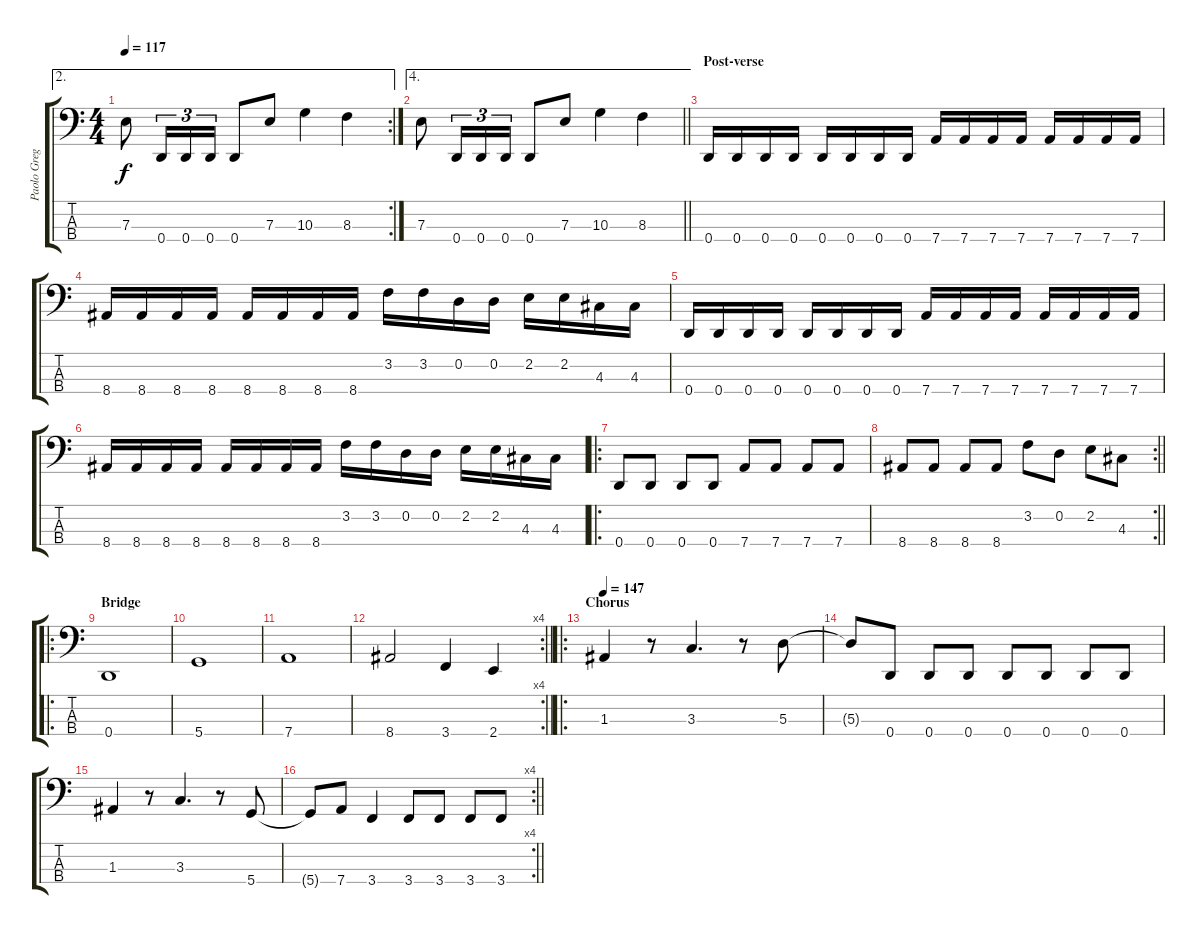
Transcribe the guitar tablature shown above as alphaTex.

\track ("Paolo Gregoletto" "Paolo Greg") {instrument electricbassfinger}
\staff {score tabs}
\tuning (G2 D2 A1 D1) {hide}
\ae 2
\rc 2
\ts (4 4)
\tempo 117
\clef f4
\ks c
7.3.8{dy f} 0.4.16{tu (3 2)} 0.4.16{tu (3 2)} 0.4.16{tu (3 2)} 0.4.8 7.3.8 10.3.4 8.3.4 |
\ae 4
\barLineRight lightlight
7.3.8 0.4.16{tu (3 2)} 0.4.16{tu (3 2)} 0.4.16{tu (3 2)} 0.4.8 7.3.8 10.3.4 8.3.4 |
\section ("" "Post-verse")
0.4.16 0.4.16 0.4.16 0.4.16 0.4.16 0.4.16 0.4.16 0.4.16 7.4.16 7.4.16 7.4.16 7.4.16 7.4.16 7.4.16 7.4.16 7.4.16 |
8.4.16 8.4.16 8.4.16 8.4.16 8.4.16 8.4.16 8.4.16 8.4.16 3.2.16 3.2.16 0.2.16 0.2.16 2.2.16 2.2.16 4.3.16 4.3.16 |
0.4.16 0.4.16 0.4.16 0.4.16 0.4.16 0.4.16 0.4.16 0.4.16 7.4.16 7.4.16 7.4.16 7.4.16 7.4.16 7.4.16 7.4.16 7.4.16 |
8.4.16 8.4.16 8.4.16 8.4.16 8.4.16 8.4.16 8.4.16 8.4.16 3.2.16 3.2.16 0.2.16 0.2.16 2.2.16 2.2.16 4.3.16 4.3.16 |
\ro
0.4.8 0.4.8 0.4.8 0.4.8 7.4.8 7.4.8 7.4.8 7.4.8 |
\rc 2
\barLineRight lightlight
8.4.8 8.4.8 8.4.8 8.4.8 3.2.8 0.2.8 2.2.8 4.3.8 |
\ro
\section ("" "Bridge")
0.4.1 |
5.4.1 |
7.4.1 |
\rc 4
\barLineRight lightlight
8.4.2 3.4.4 2.4.4 |
\ro
\section ("" "Chorus")
\tempo 142
\tempo 147
1.3.4 r.8 3.3.4{d} r.8 5.3.8 |
5.3{t}.8 0.4.8 0.4.8 0.4.8 0.4.8 0.4.8 0.4.8 0.4.8 |
1.3.4 r.8 3.3.4{d} r.8 5.4.8 |
\rc 4
\barLineRight lightlight
5.4{t}.8 7.4.8 3.4.4 3.4.8 3.4.8 3.4.8 3.4.8
